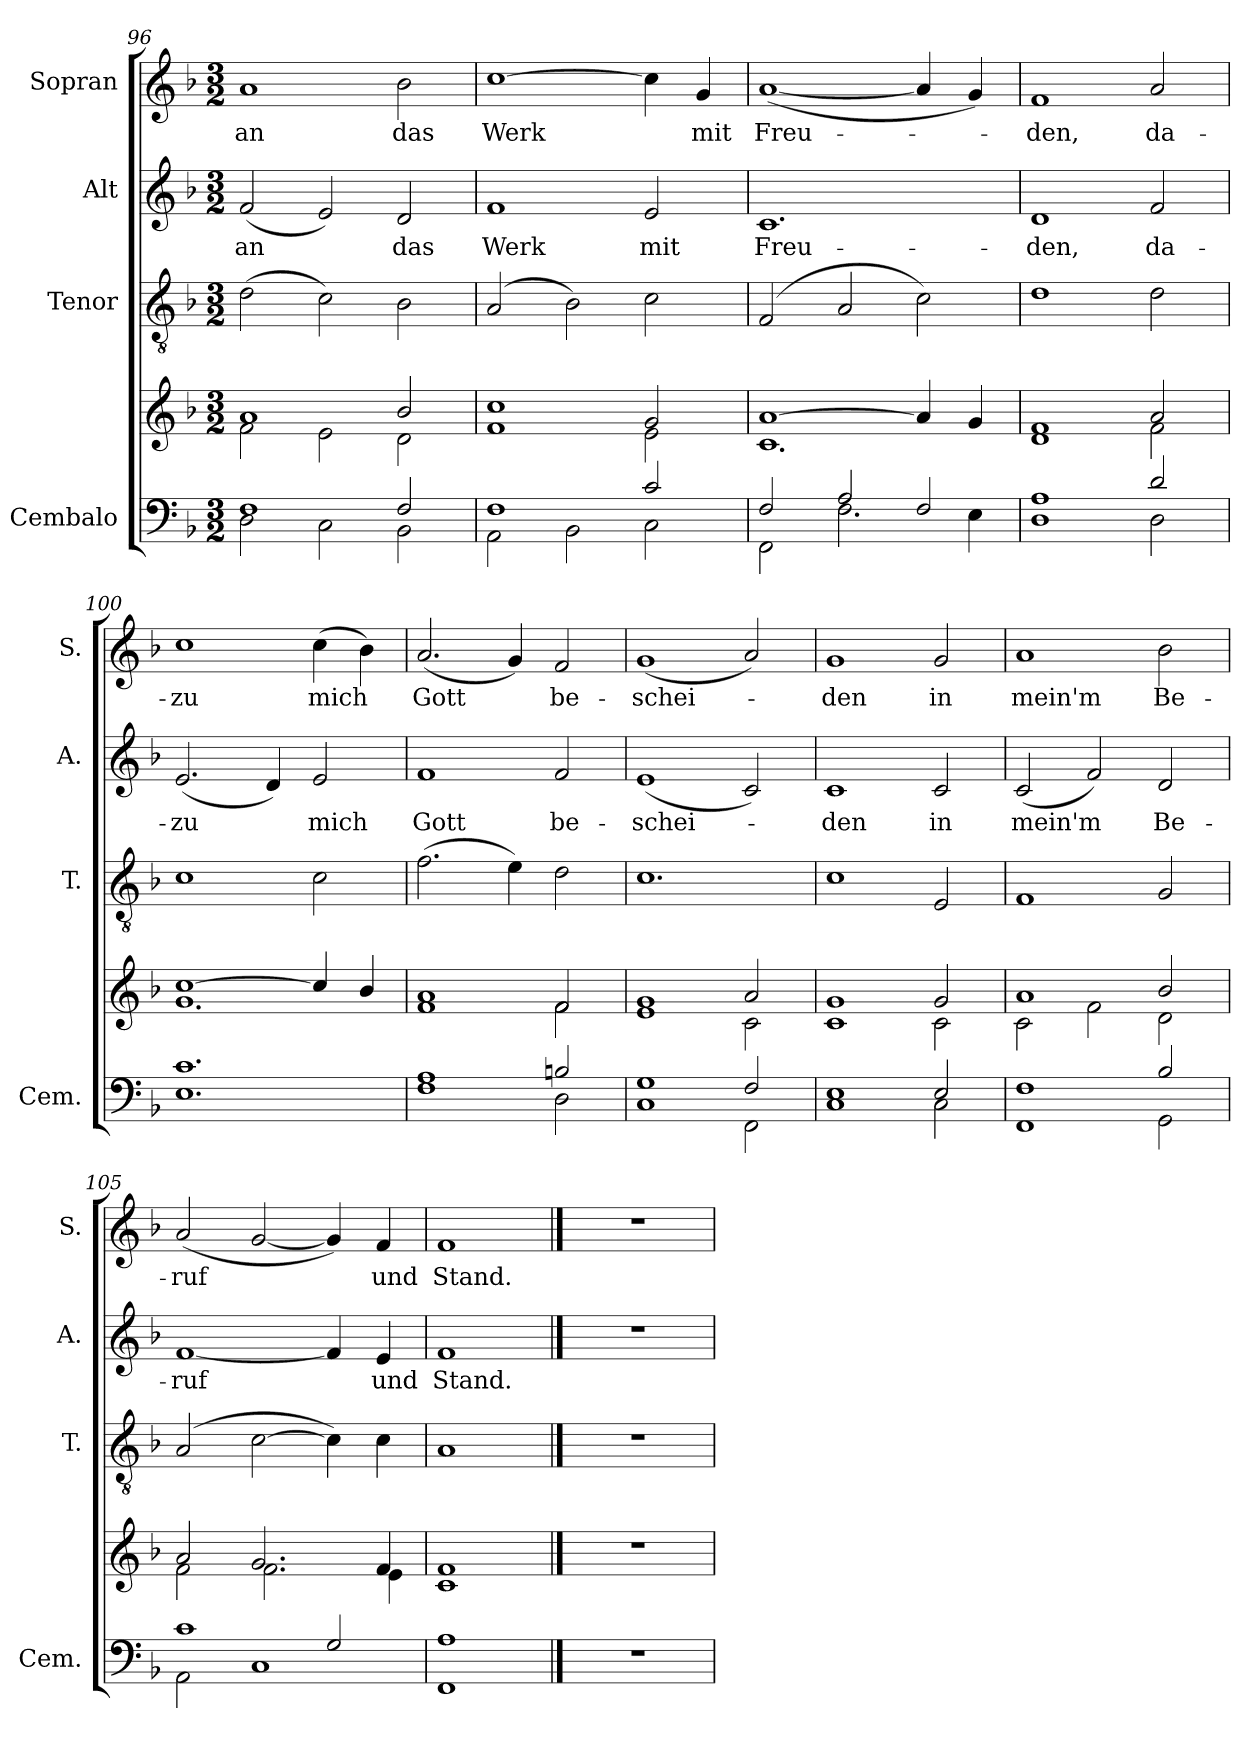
**kern	**kern	**kern	**kern	**text	**kern	**text
*part4	*part4	*part3	*part2	*part2	*part1	*part1
*staff5	*staff4	*staff3	*staff2	*staff2	*staff1	*staff1
*I"Cembalo	*	*I"Tenor	*I"Alt	*	*I"Sopran	*
*I'Cem.	*	*I'T.	*I'A.	*	*I'S.	*
*clefF4	*clefG2	*clefGv2	*clefG2	*	*clefG2	*
*k[b-]	*k[b-]	*k[b-]	*k[b-]	*	*k[b-]	*
*M3/2	*M3/2	*M3/2	*M3/2	*	*M3/2	*
=96	=96	=96	=96	=96	=96	=96
*^	*^	*	*	*	*	*
!	!	!	!	!	!	!LO:LY:b	!	!LO:LY:b
1F	2D\	1a	2f\	(>2d\	(<2f/	an	1a	an
.	2C\	.	2e\	2c\)	2e/)	.	.	.
!	!	!	!	!	!	!LO:LY:b	!	!LO:LY:b
2F/	2BB-\	2b-/	2d\	2B-\	2d/	das	2b-\	das
=97	=97	=97	=97	=97	=97	=97	=97	=97
!	!	!	!	!	!	!LO:LY:b	!	!LO:LY:b
1F	2AA\	1cc	1f	(>2A/	1f	Werk	[1cc	Werk
.	2BB-\	.	.	2B-\)	.	.	.	.
!	!	!	!	!	!	!LO:LY:b	!	!
2c/	2C\	2g/	2e\	2c\	2e/	mit	4cc\]	.
!	!	!	!	!	!	!	!	!LO:LY:b
.	.	.	.	.	.	.	4g/	mit
=98	=98	=98	=98	=98	=98	=98	=98	=98
!	!	!	!	!	!	!LO:LY:b	!	!LO:LY:b
2F/	2FF\	[1a	1.c	(>2F/	1.c	Freu-	(<[1a	Freu-
2A/	2.F\	.	.	2A/	.	.	.	.
2F/	.	4a/]	.	2c\)	.	.	4a/]	.
.	4E\	4g/	.	.	.	.	4g/)	.
!!LO:LB:g=z
=99	=99	=99	=99	=99	=99	=99	=99	=99
!	!	!	!	!	!	!LO:LY:b	!	!LO:LY:b
1A	1D	1f	1d	1d	1d	-den,	1f	-den,
!	!	!	!	!	!	!LO:LY:b	!	!LO:LY:b
2d/	2D\	2a/	2f\	2d\	2f/	da-	2a/	da-
=100	=100	=100	=100	=100	=100	=100	=100	=100
!	!	!	!	!	!	!LO:LY:b	!	!LO:LY:b
1.c	1.E	[1cc	1.g	1c	(<2.e/	-zu	1cc	-zu
.	.	.	.	.	4d/)	.	.	.
!	!	!	!	!	!	!LO:LY:b	!	!LO:LY:b
.	.	4cc/]	.	2c\	2e/	mich	(>4cc\	mich
.	.	4b-/	.	.	.	.	4b-\)	.
=101	=101	=101	=101	=101	=101	=101	=101	=101
!	!	!	!	!	!	!LO:LY:b	!	!LO:LY:b
1A	1F	1a	1f	(>2.f\	1f	Gott	(<2.a/	Gott
.	.	.	.	4e\)	.	.	4g/)	.
!	!	!	!	!	!	!LO:LY:b	!	!LO:LY:b
2Bn/	2D\	2f/	2f\	2d\	2f/	be-	2f/	be-
=102	=102	=102	=102	=102	=102	=102	=102	=102
!	!	!	!	!	!	!LO:LY:b	!	!LO:LY:b
1G	1C	1g	1e	1.c	(<1e	-schei-	(<1g	-schei-
2F/	2FF\	2a/	2c\	.	2c/)	.	2a/)	.
=103	=103	=103	=103	=103	=103	=103	=103	=103
!	!	!	!	!	!	!LO:LY:b	!	!LO:LY:b
1E	1C	1g	1c	1c	1c	-den	1g	-den
!	!	!	!	!	!	!LO:LY:b	!	!LO:LY:b
2E/	2C\	2g/	2c\	2E/	2c/	in	2g/	in
=104	=104	=104	=104	=104	=104	=104	=104	=104
!	!	!	!	!	!	!LO:LY:b	!	!LO:LY:b
1F	1FF	1a	2c\	1F	(<2c/	mein'm	1a	mein'm
.	.	.	2f\	.	2f/)	.	.	.
!	!	!	!	!	!	!LO:LY:b	!	!LO:LY:b
2B-/	2GG\	2b-/	2d\	2G/	2d/	Be-	2b-\	Be-
!!LO:PB:g=z
=105	=105	=105	=105	=105	=105	=105	=105	=105
!	!	!	!	!	!	!LO:LY:b	!	!LO:LY:b
1c	2AA\	2a/	2f\	(>2A/	[1f	-ruf	(<2a/	-ruf
.	1C	2.g/	2.f\	[2c\	.	.	[2g/	.
2G/	.	.	.	4c\])	4f/]	.	4g/])	.
!	!	!	!	!	!	!LO:LY:b	!	!LO:LY:b
.	.	4f/	4e\	4c\	4e/	und	4f/	und
=106	=106	=106	=106	=106	=106	=106	=106	=106
!	!	!	!	!	!	!LO:LY:b	!	!LO:LY:b
1A	1FF	1f	1c	1A	1f	Stand.	1f	Stand.
*v	*v	*	*	*	*	*	*	*
*	*v	*v	*	*	*	*	*
==107	==107	==107	==107	==107	==107	==107
1.r	1.r	1.r	1.r	.	1.r	.
=	=	=	=	=	=	=
*-	*-	*-	*-	*-	*-	*-
